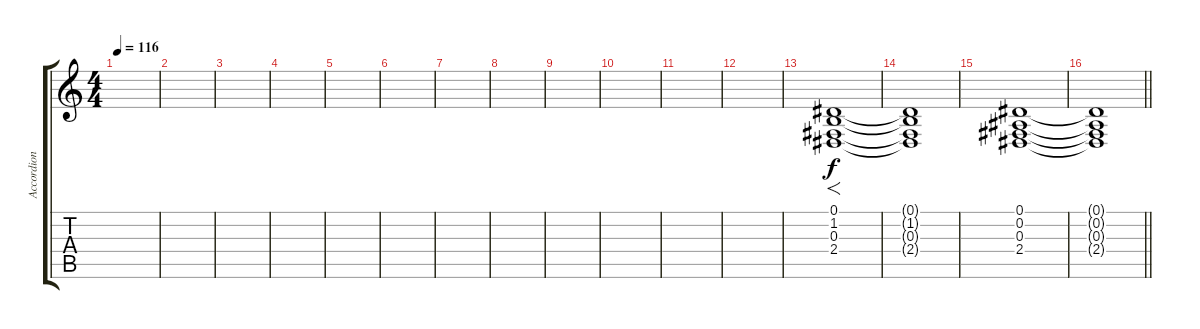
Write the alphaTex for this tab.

\track ("Accordion" "Accordion") {instrument accordion}
\staff {score tabs}
\tuning (Eb4 Bb3 Gb3 Db3 Ab2 Eb2) {hide}
\ts (4 4)
\tempo 116
\clef g2
\ks c
|
|
|
|
|
|
|
|
|
|
|
|
(0.1 1.2 0.3 2.4).1{f} |
(0.1{t} 1.2{t} 0.3{t} 2.4{t}).1 |
(0.1 0.2 0.3 2.4).1 |
\barLineRight lightlight
(0.1{t} 0.2{t} 0.3{t} 2.4{t}).1
